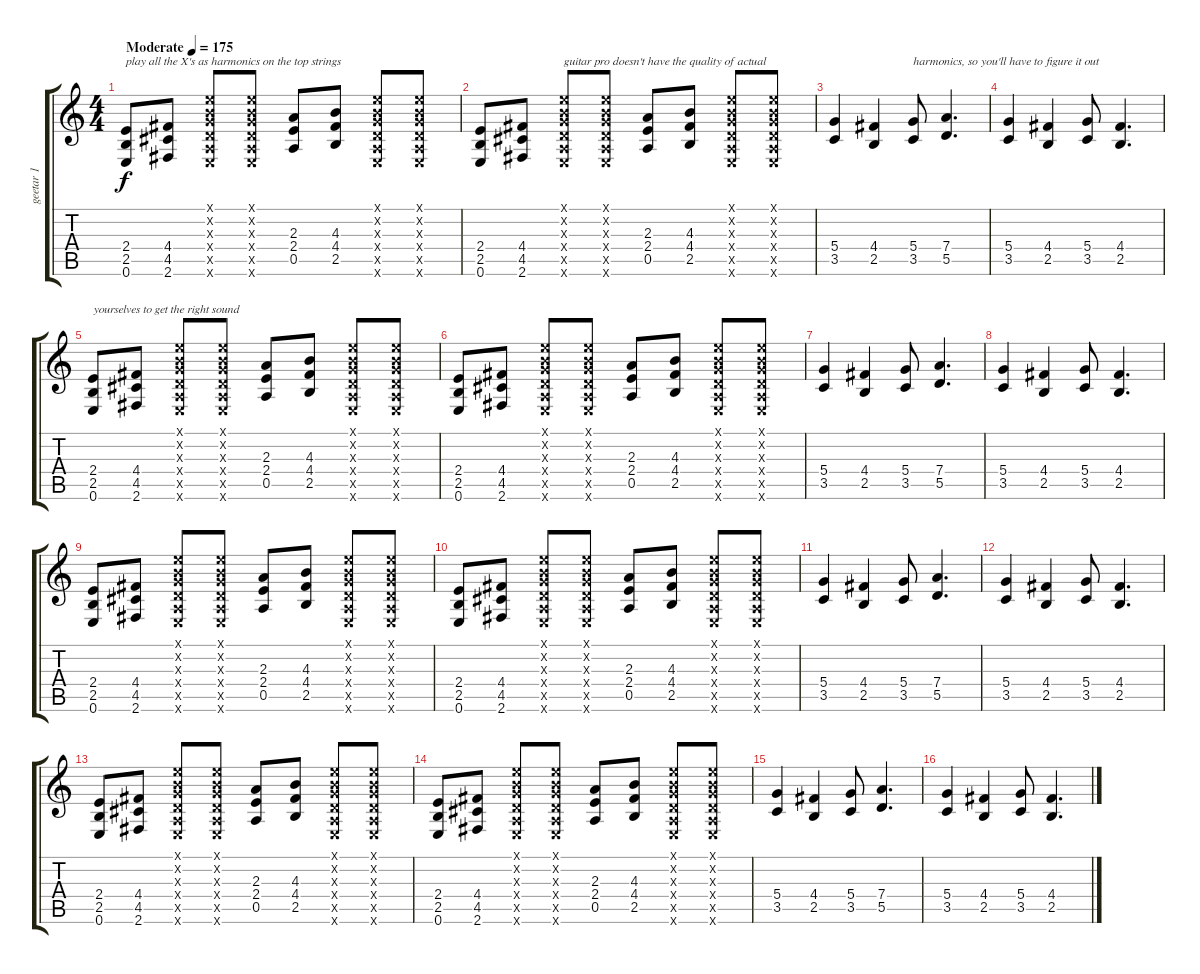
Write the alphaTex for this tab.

\track ("geetar 1" "geetar 1") {instrument distortionguitar}
\staff {score tabs}
\tuning (E4 B3 G3 D3 A2 E2) {hide}
\ts (4 4)
\tempo (175 "Moderate")
\clef g2
\ks c
(2.4 2.5 0.6).8{txt "play all the X's as harmonics on the top strings" dy f instrument distortionguitar} (4.4 4.5 2.6).8 (0.1{x} 0.2{x} 0.3{x} 0.4{x} 0.5{x} 0.6{x}).8 (0.1{x} 0.2{x} 0.3{x} 0.4{x} 0.5{x} 0.6{x}).8 (2.3 2.4 0.5).8 (4.3 4.4 2.5).8 (0.1{x} 0.2{x} 0.3{x} 0.4{x} 0.5{x} 0.6{x}).8 (0.1{x} 0.2{x} 0.3{x} 0.4{x} 0.5{x} 0.6{x}).8 |
(2.4 2.5 0.6).8 (4.4 4.5 2.6).8 (0.1{x} 0.2{x} 0.3{x} 0.4{x} 0.5{x} 0.6{x}).8{txt "guitar pro doesn't have the quality of actual"} (0.1{x} 0.2{x} 0.3{x} 0.4{x} 0.5{x} 0.6{x}).8 (2.3 2.4 0.5).8 (4.3 4.4 2.5).8 (0.1{x} 0.2{x} 0.3{x} 0.4{x} 0.5{x} 0.6{x}).8 (0.1{x} 0.2{x} 0.3{x} 0.4{x} 0.5{x} 0.6{x}).8 |
(5.4 3.5).4 (4.4 2.5).4 (5.4 3.5).8{txt "harmonics, so you'll have to figure it out"} (7.4 5.5).4{d} |
(5.4 3.5).4 (4.4 2.5).4 (5.4 3.5).8 (4.4 2.5).4{d} |
(2.4 2.5 0.6).8{txt "yourselves to get the right sound"} (4.4 4.5 2.6).8 (0.1{x} 0.2{x} 0.3{x} 0.4{x} 0.5{x} 0.6{x}).8 (0.1{x} 0.2{x} 0.3{x} 0.4{x} 0.5{x} 0.6{x}).8 (2.3 2.4 0.5).8 (4.3 4.4 2.5).8 (0.1{x} 0.2{x} 0.3{x} 0.4{x} 0.5{x} 0.6{x}).8 (0.1{x} 0.2{x} 0.3{x} 0.4{x} 0.5{x} 0.6{x}).8 |
(2.4 2.5 0.6).8 (4.4 4.5 2.6).8 (0.1{x} 0.2{x} 0.3{x} 0.4{x} 0.5{x} 0.6{x}).8 (0.1{x} 0.2{x} 0.3{x} 0.4{x} 0.5{x} 0.6{x}).8 (2.3 2.4 0.5).8 (4.3 4.4 2.5).8 (0.1{x} 0.2{x} 0.3{x} 0.4{x} 0.5{x} 0.6{x}).8 (0.1{x} 0.2{x} 0.3{x} 0.4{x} 0.5{x} 0.6{x}).8 |
(5.4 3.5).4 (4.4 2.5).4 (5.4 3.5).8 (7.4 5.5).4{d} |
(5.4 3.5).4 (4.4 2.5).4 (5.4 3.5).8 (4.4 2.5).4{d} |
(2.4 2.5 0.6).8 (4.4 4.5 2.6).8 (0.1{x} 0.2{x} 0.3{x} 0.4{x} 0.5{x} 0.6{x}).8 (0.1{x} 0.2{x} 0.3{x} 0.4{x} 0.5{x} 0.6{x}).8 (2.3 2.4 0.5).8 (4.3 4.4 2.5).8 (0.1{x} 0.2{x} 0.3{x} 0.4{x} 0.5{x} 0.6{x}).8 (0.1{x} 0.2{x} 0.3{x} 0.4{x} 0.5{x} 0.6{x}).8 |
(2.4 2.5 0.6).8 (4.4 4.5 2.6).8 (0.1{x} 0.2{x} 0.3{x} 0.4{x} 0.5{x} 0.6{x}).8 (0.1{x} 0.2{x} 0.3{x} 0.4{x} 0.5{x} 0.6{x}).8 (2.3 2.4 0.5).8 (4.3 4.4 2.5).8 (0.1{x} 0.2{x} 0.3{x} 0.4{x} 0.5{x} 0.6{x}).8 (0.1{x} 0.2{x} 0.3{x} 0.4{x} 0.5{x} 0.6{x}).8 |
(5.4 3.5).4 (4.4 2.5).4 (5.4 3.5).8 (7.4 5.5).4{d} |
(5.4 3.5).4 (4.4 2.5).4 (5.4 3.5).8 (4.4 2.5).4{d} |
(2.4 2.5 0.6).8 (4.4 4.5 2.6).8 (0.1{x} 0.2{x} 0.3{x} 0.4{x} 0.5{x} 0.6{x}).8 (0.1{x} 0.2{x} 0.3{x} 0.4{x} 0.5{x} 0.6{x}).8 (2.3 2.4 0.5).8 (4.3 4.4 2.5).8 (0.1{x} 0.2{x} 0.3{x} 0.4{x} 0.5{x} 0.6{x}).8 (0.1{x} 0.2{x} 0.3{x} 0.4{x} 0.5{x} 0.6{x}).8 |
(2.4 2.5 0.6).8 (4.4 4.5 2.6).8 (0.1{x} 0.2{x} 0.3{x} 0.4{x} 0.5{x} 0.6{x}).8 (0.1{x} 0.2{x} 0.3{x} 0.4{x} 0.5{x} 0.6{x}).8 (2.3 2.4 0.5).8 (4.3 4.4 2.5).8 (0.1{x} 0.2{x} 0.3{x} 0.4{x} 0.5{x} 0.6{x}).8 (0.1{x} 0.2{x} 0.3{x} 0.4{x} 0.5{x} 0.6{x}).8 |
(5.4 3.5).4 (4.4 2.5).4 (5.4 3.5).8 (7.4 5.5).4{d} |
(5.4 3.5).4 (4.4 2.5).4 (5.4 3.5).8 (4.4 2.5).4{d}
